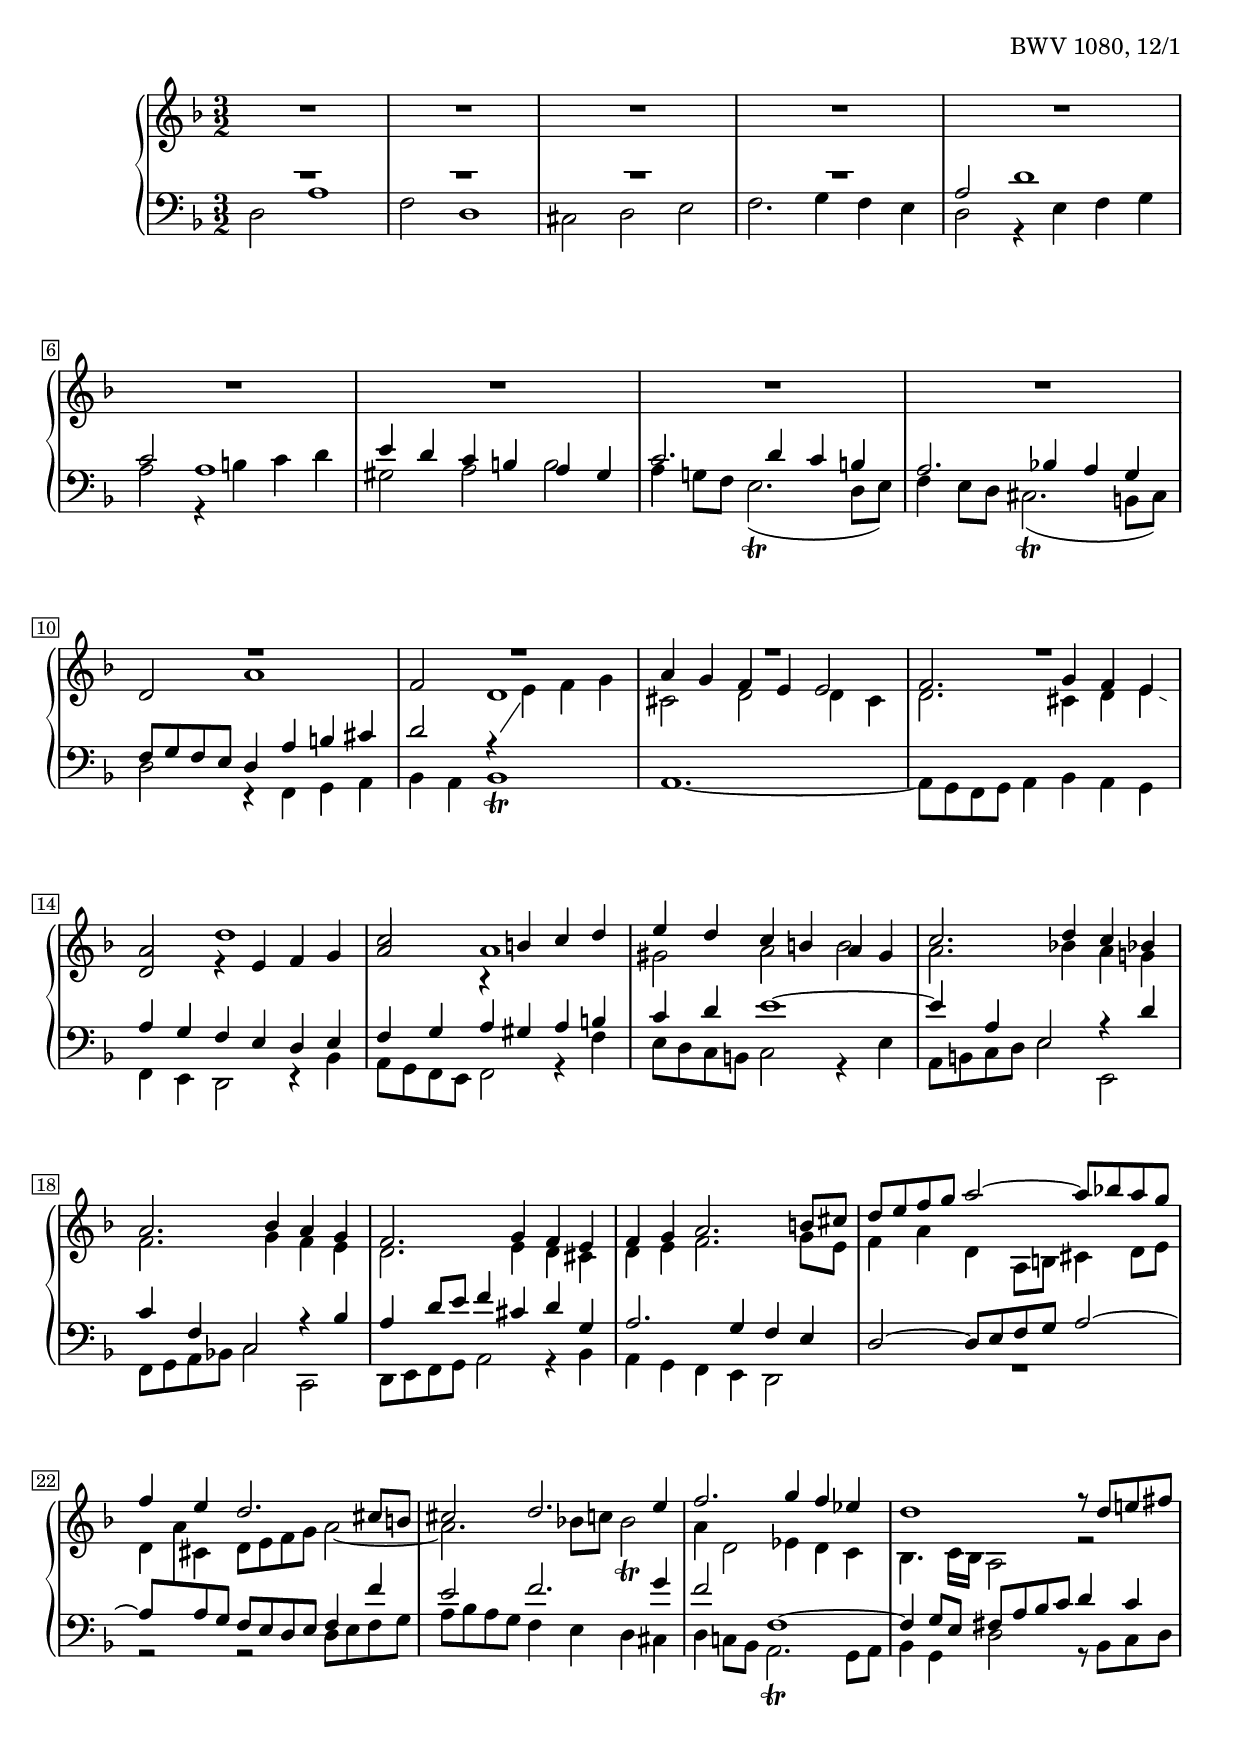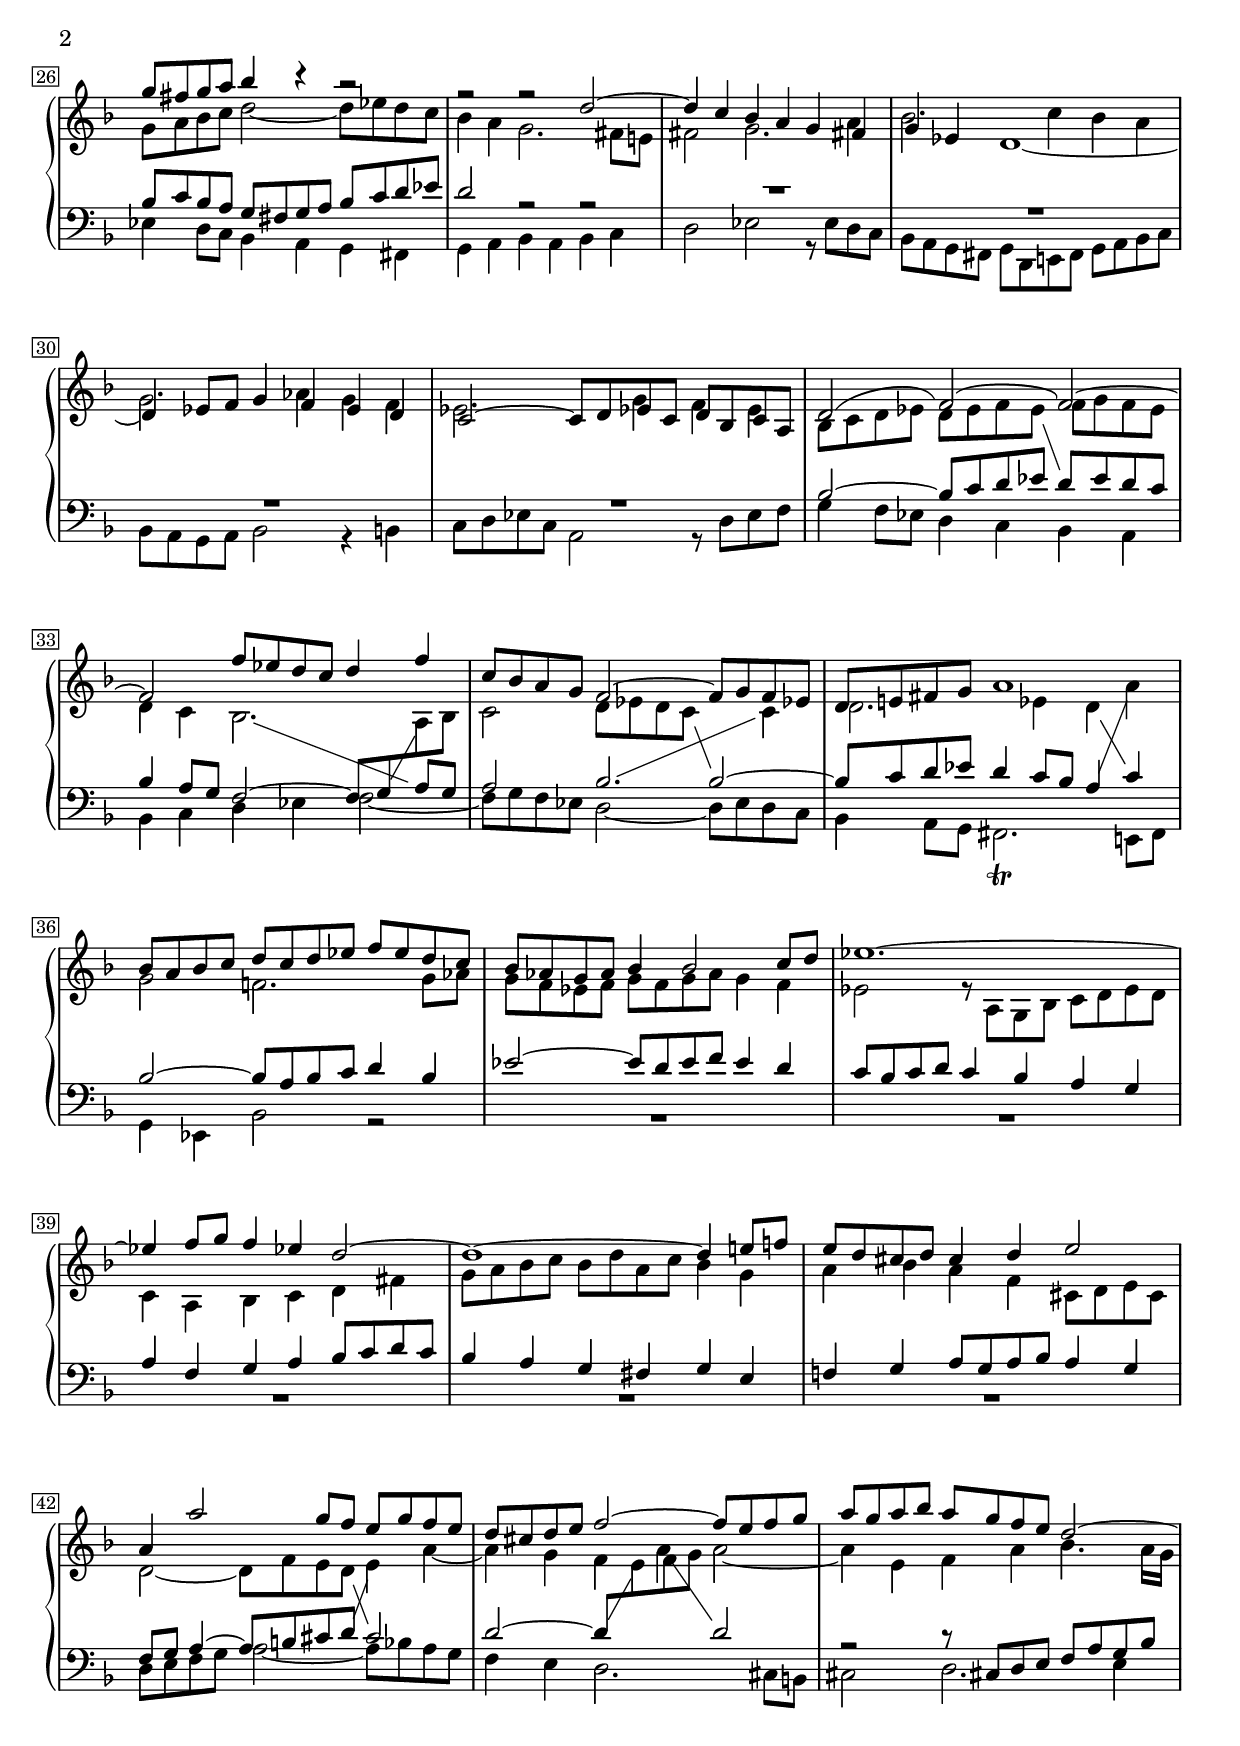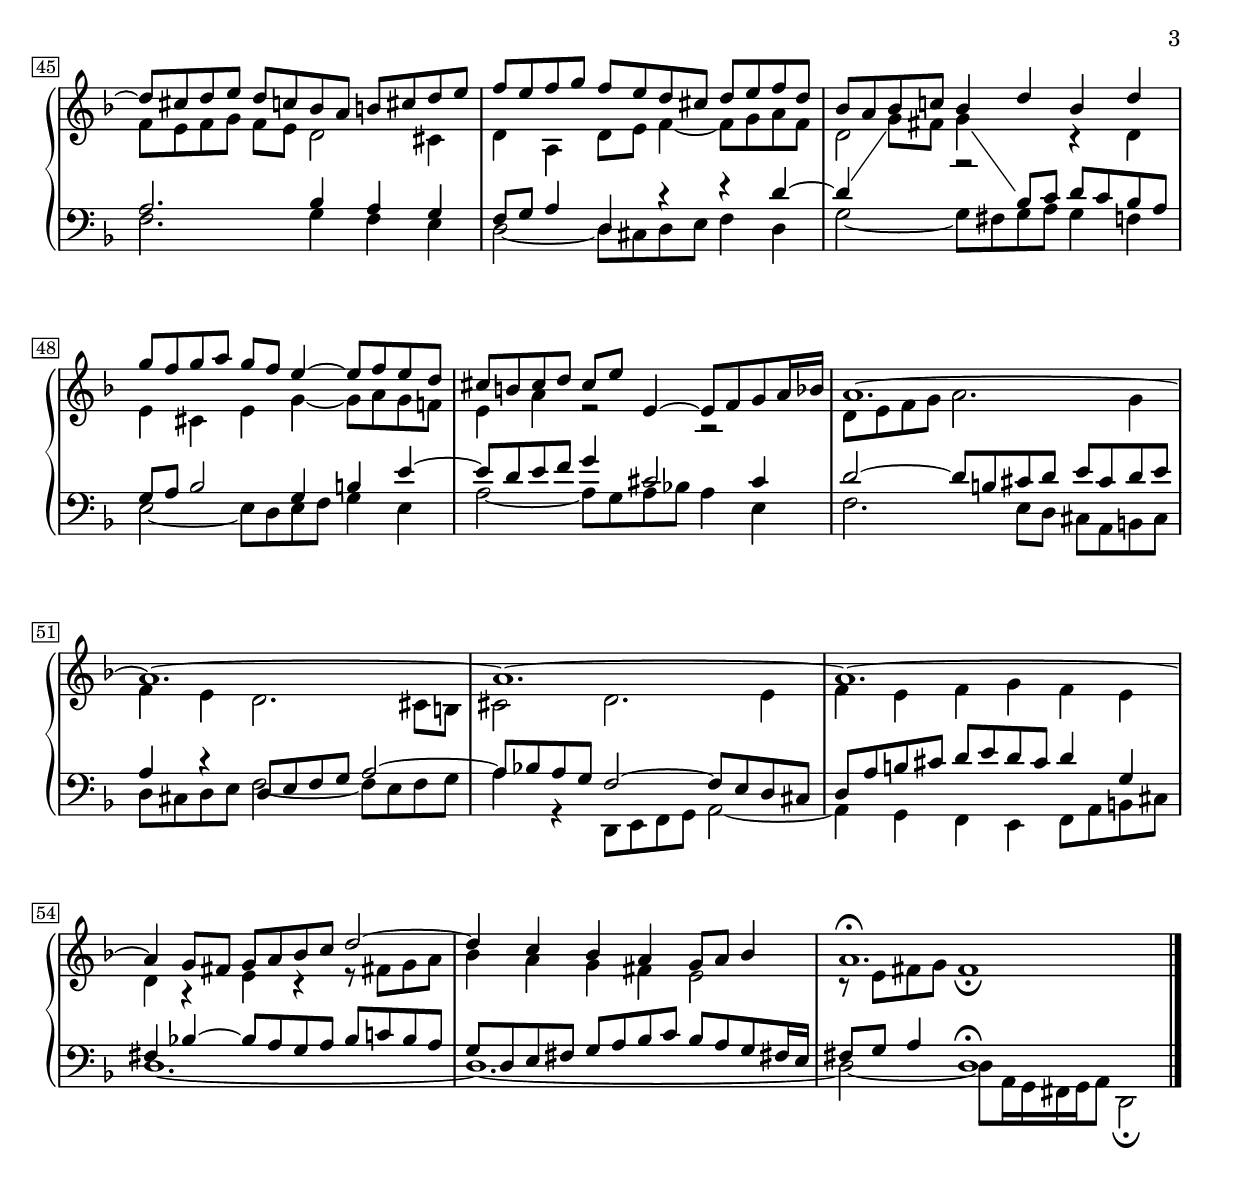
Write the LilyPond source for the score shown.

Global = {
  \key d \minor
  \time 3/2
  \include "../global.ly"
}

Sopran = \context Voice = "one" \relative c'' {
  \voiceOne
  | \override MultiMeasureRest.staff-position = #0
    R1*3/2*9
  | \override MultiMeasureRest.staff-position = #2
    R1*3/2*4
  | a2 d1
  %15
  | c2 a1
  | \stemDown gis2 a b
  | \stemUp c2. d4 c bes!
  | a2. bes4 a g
  | f2. g4 f e
  %20
  | f g a2. b8 cis
  | d e f g a2~ a8 bes a g
  | f4 e d2. cis8 b
  | cis2 d2. e4
  | f2. g4 f ees
  %25
  | d1 r8 d e fis
  | g fis g a bes4 r r2
  | r r d,2~
  | d4 c bes a g fis!
  | \once\override NoteColumn.force-hshift = #0.2 g
    ees d1_~
  %30
  | d4 ees8 f g4 f ees d
  | \once\override NoteColumn.force-hshift = #0.2 c2~
    c8 d ees! c d bes c a
  | \change Staff = "lower"
    \stemUp\tieUp
    bes2~ bes8 c d ees!
    \change Staff = "upper"
    \stemUp\tieUp
    f2~
  | f f'8 ees d c d4 f
  | c8 bes a g f2~ f8 g f ees!
  %35
  | d e! fis g a1
  | bes8 a bes c d c d ees f ees d c
  | bes aes g aes bes4 bes2 c8 d
  | ees1.~
  | ees4 f8 g f4 ees d2~
  %40
  | d1~ d4 e!8 f
  | e d cis d cis4 d e2
  | a,4 a'2 g8 f e g f e
  | d cis d e f2~ f8 e f g
  | a g a bes a g f e d2~
  %45
  | d8 cis d e d c bes a b cis! d e
  | f e f g f e d cis d e f d
  | bes a bes c bes4 d bes d
  | g8 f g a g f e4~ e8 f e d
  | cis b cis d cis e e,4~ e8 f g a16 bes!
  %50
  | a1.~
  | a~
  | a~
  | a~
  | a4 g8 fis g a bes c d2~
  %55
  | d4 c bes a g8 a bes4
  | a1.\fermata
  \bar "|."
}

Alto = \context Voice = "two" \relative c' {
  \voiceTwo
  \showStaffSwitch
  | s1*3/2*9
  %10
  | \stemUp d2 a'1
  | f2 d1
  | \stemDown cis2 d \stemUp e
  | f2. g4 f e
  | d2 r4 e f g
  %15
  | a2 r4 b c d
  | e d c b a gis
  | \stemDown a2. bes!4 a g
  | f2. g4 f e
  | d2. e4 d cis
  %20
  | d e f2. g8 e
  | f4 a d, a8 b cis4 d8 e
  | d4 cis d8 e f g a2~
  | a2. bes8 c bes2\trill
  | a4 d,2 ees4 d c
  %25
  | bes4. c16 bes a2 r
  | g'8 a bes c d2~ d8 ees d c
  | bes4 a g2. fis8 e
  | fis2 g2. a4
  | bes2. c4 bes a
  %30
  | g2. aes4 g f
  | ees2. g4 f ees
  | \stemUp\tieUp
    \shape #'((0 . 0) (0 . 1) (0 . 2.5) (-0.2 . 1)) Tie
    d2~
    \stemDown d8 ees f ees
    \change Staff = "lower"
    \stemUp\tieUp
    d ees d c
  | bes4 a8 g f2~
    f8 g
    \change Staff = "upper"
    \stemDown\tieDown
    a bes
  | c2 d8 ees d c
    \change Staff = "lower"
    \stemUp\tieUp
    bes2~
  %35
  | bes8 c d ees d4 c8 bes a4
    \change Staff = "upper"
    \stemDown\tieDown
    a'
  | g2 f2. g8 aes
  | g f ees f g f g aes g4 f
  | ees2 r8 a, g bes c d ees d
  | c4 a bes c d fis
  %40
  | g8 a bes c bes d a c bes4 g
  | a bes a f cis8 d e cis
  | d2~ d8 f e d
    \change Staff = "lower"
    \stemUp\tieUp
    cis2
  | d~ d8
    \change Staff = "upper"
    \stemDown\tieDown
    e f g a2~
  | a4 e f a bes4. a16 g
  %45
  | f8 e f g f e d2 cis4
  | d a d8 e f4~ f8 g a f
  | d2 r r4 d
  | e cis e g~ g8 a g f
  | e4 a r2 r
  %50
  | d,8 e f g a2. g4
  | f e d2. cis8 b
  | cis2 d2. e4
  | f e f g f e
  | d r e r r8 fis! g a
  %55
  | bes4 a g fis e2
  | r8 e fis g fis1\fermata
  \bar "|."
}

Tenor = \context Voice = "three" \relative c' {
  \voiceThree
  \showStaffSwitch
  | \override MultiMeasureRest.staff-position = #6
    R1*3/2*4
  %5
  | a2 d1
  | c2 a1
  | \stemDown gis2
    a b
  | \stemUp c2. d4 c b
  | a2. bes!4 a g
  %10
  | f8 g f e d4 a' b cis
  | d2 r4
    \change Staff = "upper"
    \stemDown\tieDown
    e f g
  | \stemUp a g f e \stemDown d cis
  | d2. cis4 d e
  | \change Staff = "lower"
    \stemUp\tieUp
    a, g f e d e
  %15
  | f g a gis a b
  | c d e1~
  | e4 a, e2 r4 d'
  | c f, c2 r4 bes'
  | a d8 e f4 cis d g,
  %20
  | a2. g4 f e
  | d2~ d8 e f g a2~
  | \hideStaffSwitch
    a8
    \change Staff = "upper"
    \stemDown\tieDown
    a'
    \change Staff = "lower"
    \stemUp\tieUp
    a, g f e d e f4 f'
  | \showStaffSwitch
    e2 f2. g4
  | f2 f,1~
  %25
  | f4 g8 e fis a bes c d4 c
  | bes8 c bes a g fis g a bes c d ees
  | \hideStaffSwitch
    d2 r r
  | R1*3/2
  | \override MultiMeasureRest.staff-position = #2
    R1*3/2*3
  | \change Staff = "upper"
    \stemDown
    bes8 c d ees
    \showStaffSwitch
    \stemUp
    \shape #'((0 . 0) (0 . 0.5) (0 . 0) (-2 . -0.5)) Tie
    f2~ \stemDown f8 g f ees
  | d4 c bes2.
    \change Staff = "lower"
    \stemUp\tieUp
    a8 g
  | a2 bes2.
    \change Staff = "upper"
    \stemDown
    c4
  %35
  | d2. ees4 d
    \change Staff = "lower"
    \stemUp\tieUp
    c
  | bes2~ bes8 a bes c d4 bes
  | ees2~ ees8 d ees f ees4 d
  | c8 bes c d c4 bes a g
  | a f g a bes8 c d c
  %40
  | bes4 a g fis g e
  | f! g a8 g a bes a4 g
  | f8 g a4~ a8 b cis d
    \change Staff = "upper"
    \stemDown
    e4 a_~
  | a g f a
    \change Staff = "lower"
    \stemUp\tieUp
    d,2
  | r r8 cis,! d e f a g bes
  %45
  | a2. bes4 a g
  | f8 g a4 d, r r d'~
  | d
    \change Staff = "upper"
    \stemDown
    g8 fis g4
    \change Staff = "lower"
    \stemUp\tieUp
    bes,8 c d c bes a
  | g a bes2 g4 b e~
  | e8 d e f g4 cis,2 cis4
  %50
  | d2~ d8 b cis d e cis d e
  | a,4 r d,8 e f g a2~
  | a8 bes a g f2~ f8 e d cis
  | d a' b cis d e d cis d4 g,
  | fis bes!~ bes8 a g a bes c bes a
  %55
  | g d e fis g a bes c bes a g fis!16 e
  | fis8 g a4 d,1\fermata
  \bar "|."
}

Bass = \context Voice = "four" \relative c {
  \voiceFour
  %1
  | d2 a'1
  | f2 d1
  | cis2 d e
  | f2. g4 f e
  %5
  | d2 r4 e f g
  | a2 r4 b c d
  | \stemUp
    e d c b a gis
  | \stemNeutral a g!8 f e2.\trill( d8 e)
  | f4 e8 d \stemDown cis2.\trill( b8 cis)
  %10
  | d2 r4 f, g a
  | bes a bes1\trill
  | a1.~
  | a8 g f g a4 bes a g
  | f e d2 r4 bes'
  %15
  | a8 g f e f2 r4 f'
  | e8 d c b c2 r4 e
  | a,8 b c d e2 e,
  | f8 g a bes c2 c,
  | d8 e f g a2 r4 bes
  %20
  | a g f e d2
  | R1*3/2
  | r2 r d'8 e f g
  | a bes a g f4 e d cis
  | d c!8 bes a2.\trill g8 a
  %25
  | bes4 g d'2 r8 bes c d
  | ees4 d8 c bes4 a g fis
  | g a bes a bes c
  | d2 ees r8 ees d c
  | bes a g fis g d e fis g a bes c
  %30
  | bes a g a bes2 r4 b
  | c8 d ees c a2 r8 d ees f
  | g4 f8 ees d4 c bes a
  | bes c d ees f2~
  | f8 g f ees d2~ d8 ees d c
  %35
  | bes4 a8 g fis2.\trill e8 fis
  | g4 ees bes'2 r
  | \override MultiMeasureRest.staff-position = #-4
    R1*3/2*5
  | d8 e f g a2~ a8 bes a g
  | f4 e d2. cis8 b
  | cis2 d2. e4
  %45
  | f2. g4 f e
  | d2~ d8 cis d e f4 d
  | g2~ g8 fis g a g4 f
  | e2~ e8 d e f g4 e
  | a2~ a8 g a bes a4 e
  %50
  | f2. e8 d cis a b cis
  | d cis d e f2~ f8 e f g
  | a4 r d,,8 e f g a2~
  | a4 g f e f8 a b cis
  | d1.~
  %55
  | d~
  | d2~ d8[ a16 g fis g a8] d,2\fermata
  \bar "|."
}

\score {
  \new PianoStaff
  <<
    \accidentalStyle Score.piano
    \context Staff = "upper" <<
      \set Staff.midiInstrument = #"acoustic grand"
      \Global
      \clef treble
      \Sopran
      \Alto
    >>
    \context Staff = "lower" <<
      \set Staff.midiInstrument = #"acoustic grand"
      \Global
      \clef bass
      \Tenor
      \Bass
    >>
  >>
  \header {
    %composer = "Johann Sebastian Bach"
    opus = "BWV 1080, 12/1"
    subtitle = "[rectus]"
    title = \markup {
      Contrapunctus [12]
    }
  }
  \layout { }
  \midi { }
}
